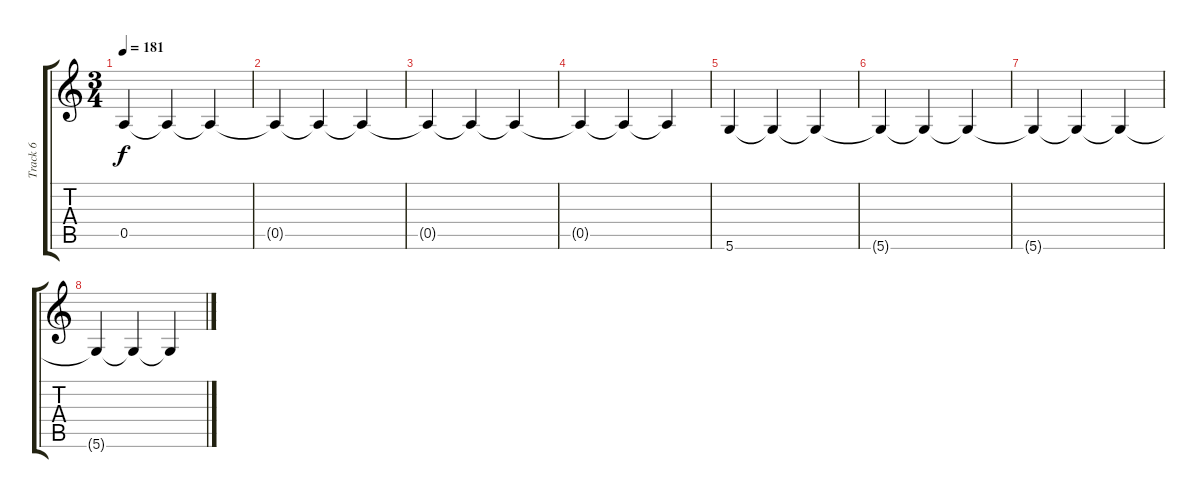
\track ("Track 6" "Track 6") {instrument electricbassfinger}
\staff {score tabs}
\tuning (E4 B3 G3 D3 A2 D2) {hide}
\ts (3 4)
\tempo 181
\clef g2
\ks c
0.5.4{dy f} 0.5{t}.4 0.5{t}.4 |
0.5{t}.4 0.5{t}.4 0.5{t}.4 |
0.5{t}.4 0.5{t}.4 0.5{t}.4 |
0.5{t}.4 0.5{t}.4 0.5{t}.4 |
5.6.4 5.6{t}.4 5.6{t}.4 |
5.6{t}.4 5.6{t}.4 5.6{t}.4 |
5.6{t}.4 5.6{t}.4 5.6{t}.4 |
5.6{t}.4 5.6{t}.4 5.6{t}.4
